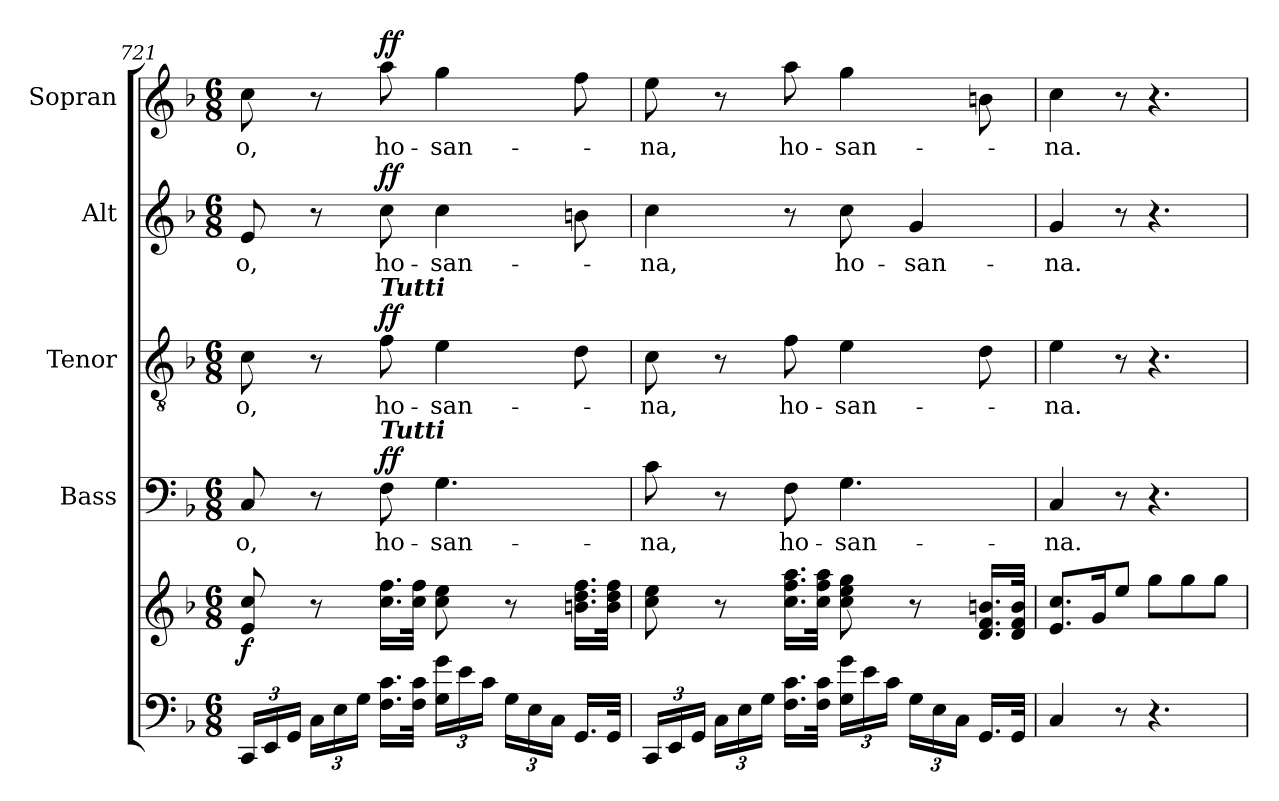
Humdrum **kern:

**kern	**kern	**dynam	**kern	**text	**dynam	**kern	**text	**dynam	**kern	**text	**dynam	**kern	**text	**dynam
*part5	*part5	*part5	*part4	*part4	*part4	*part3	*part3	*part3	*part2	*part2	*part2	*part1	*part1	*part1
*staff6	*staff5	*staff5/6	*staff4	*staff4	*staff4	*staff3	*staff3	*staff3	*staff2	*staff2	*staff2	*staff1	*staff1	*staff1
*	*	*	*I"Bass	*	*	*I"Tenor	*	*	*I"Alt	*	*	*I"Sopran	*	*
*	*	*	*I'B.	*	*	*I'T.	*	*	*I'A.	*	*	*I'S.	*	*
*clefF4	*clefG2	*	*clefF4	*	*	*clefGv2	*	*	*clefG2	*	*	*clefG2	*	*
*k[b-]	*k[b-]	*	*k[b-]	*	*	*k[b-]	*	*	*k[b-]	*	*	*k[b-]	*	*
*F:	*F:	*	*F:	*	*	*F:	*	*	*F:	*	*	*F:	*	*
*M6/8	*M6/8	*	*M6/8	*	*	*M6/8	*	*	*M6/8	*	*	*M6/8	*	*
=721	=721	=721	=721	=721	=721	=721	=721	=721	=721	=721	=721	=721	=721	=721
!	!	!LO:DY:b	!	!LO:LY:b	!	!	!LO:LY:b	!	!	!LO:LY:b	!	!	!LO:LY:b	!
24CC/LL	8e/ 8cc/	f	8C/	-o,	.	8c\	-o,	.	8e/	-o,	.	8cc\	-o,	.
24EE/	.	.	.	.	.	.	.	.	.	.	.	.	.	.
24GG/JJ	.	.	.	.	.	.	.	.	.	.	.	.	.	.
24C\LL	8r	.	8r	.	.	8r	.	.	8r	.	.	8r	.	.
24E\	.	.	.	.	.	.	.	.	.	.	.	.	.	.
24G\JJ	.	.	.	.	.	.	.	.	.	.	.	.	.	.
!	!	!	!	!	!	!LO:TX:a:Bi:t=Tutti	!	!	!	!	!	!	!	!
!	!	!	!LO:TX:a:Bi:t=Tutti	!	!	!	!	!	!	!	!	!	!	!
!	!	!	!	!LO:LY:b	!LO:DY:a	!	!LO:LY:b	!LO:DY:a	!	!LO:LY:b	!LO:DY:a	!	!LO:LY:b	!LO:DY:a
16.F\ 16.c\LL	16.cc\ 16.ff\LL	.	8F\	ho-	ff	8f\	ho-	ff	8cc\	ho-	ff	8aa\	ho-	ff
32F\ 32c\JJk	32cc\ 32ff\JJk	.	.	.	.	.	.	.	.	.	.	.	.	.
!	!	!	!	!LO:LY:b	!	!	!LO:LY:b	!	!	!LO:LY:b	!	!	!LO:LY:b	!
24G\ 24g\LL	8cc\ 8ee\	.	4.G\	-san-	.	4e\	-san-	.	4cc\	-san-	.	4gg\	-san-	.
24e\	.	.	.	.	.	.	.	.	.	.	.	.	.	.
24c\JJ	.	.	.	.	.	.	.	.	.	.	.	.	.	.
24G\LL	8r	.	.	.	.	.	.	.	.	.	.	.	.	.
24E\	.	.	.	.	.	.	.	.	.	.	.	.	.	.
24C\JJ	.	.	.	.	.	.	.	.	.	.	.	.	.	.
16.GG/LL	16.bn\ 16.dd\ 16.ff\LL	.	.	.	.	8d\	.	.	8bn\	.	.	8ff\	.	.
32GG/JJk	32b\ 32dd\ 32ff\JJk	.	.	.	.	.	.	.	.	.	.	.	.	.
=722	=722	=722	=722	=722	=722	=722	=722	=722	=722	=722	=722	=722	=722	=722
!	!	!	!	!LO:LY:b	!	!	!LO:LY:b	!	!	!LO:LY:b	!	!	!LO:LY:b	!
24CC/LL	8cc\ 8ee\	.	8c\	-na,	.	8c\	-na,	.	4cc\	-na,	.	8ee\	-na,	.
24EE/	.	.	.	.	.	.	.	.	.	.	.	.	.	.
24GG/JJ	.	.	.	.	.	.	.	.	.	.	.	.	.	.
24C\LL	8r	.	8r	.	.	8r	.	.	.	.	.	8r	.	.
24E\	.	.	.	.	.	.	.	.	.	.	.	.	.	.
24G\JJ	.	.	.	.	.	.	.	.	.	.	.	.	.	.
!	!	!	!	!LO:LY:b	!	!	!LO:LY:b	!	!	!	!	!	!LO:LY:b	!
16.F\ 16.c\LL	16.cc\ 16.ff\ 16.aa\LL	.	8F\	ho-	.	8f\	ho-	.	8r	.	.	8aa\	ho-	.
32F\ 32c\JJk	32cc\ 32ff\ 32aa\JJk	.	.	.	.	.	.	.	.	.	.	.	.	.
!	!	!	!	!LO:LY:b	!	!	!LO:LY:b	!	!	!LO:LY:b	!	!	!LO:LY:b	!
24G\ 24g\LL	8cc\ 8ee\ 8gg\	.	4.G\	-san-	.	4e\	-san-	.	8cc\	ho-	.	4gg\	-san-	.
24e\	.	.	.	.	.	.	.	.	.	.	.	.	.	.
24c\JJ	.	.	.	.	.	.	.	.	.	.	.	.	.	.
!	!	!	!	!	!	!	!	!	!	!LO:LY:b	!	!	!	!
24G\LL	8r	.	.	.	.	.	.	.	4g/	-san-	.	.	.	.
24E\	.	.	.	.	.	.	.	.	.	.	.	.	.	.
24C\JJ	.	.	.	.	.	.	.	.	.	.	.	.	.	.
16.GG/LL	16.d/ 16.f/ 16.bn/LL	.	.	.	.	8d\	.	.	.	.	.	8bn\	.	.
32GG/JJk	32d/ 32f/ 32b/JJk	.	.	.	.	.	.	.	.	.	.	.	.	.
!!LO:PB:g=z
=723	=723	=723	=723	=723	=723	=723	=723	=723	=723	=723	=723	=723	=723	=723
!	!	!	!	!LO:LY:b	!	!	!LO:LY:b	!	!	!LO:LY:b	!	!	!LO:LY:b	!
4C/	8.e/ 8.cc/L	.	4C/	-na.	.	4e\	-na.	.	4g/	-na.	.	4cc\	-na.	.
.	16g/k	.	.	.	.	.	.	.	.	.	.	.	.	.
8r	8ee/J	.	8r	.	.	8r	.	.	8r	.	.	8r	.	.
4.r	8gg\L	.	4.r	.	.	4.r	.	.	4.r	.	.	4.r	.	.
.	8gg\	.	.	.	.	.	.	.	.	.	.	.	.	.
.	8gg\J	.	.	.	.	.	.	.	.	.	.	.	.	.
=	=	=	=	=	=	=	=	=	=	=	=	=	=	=
*-	*-	*-	*-	*-	*-	*-	*-	*-	*-	*-	*-	*-	*-	*-
